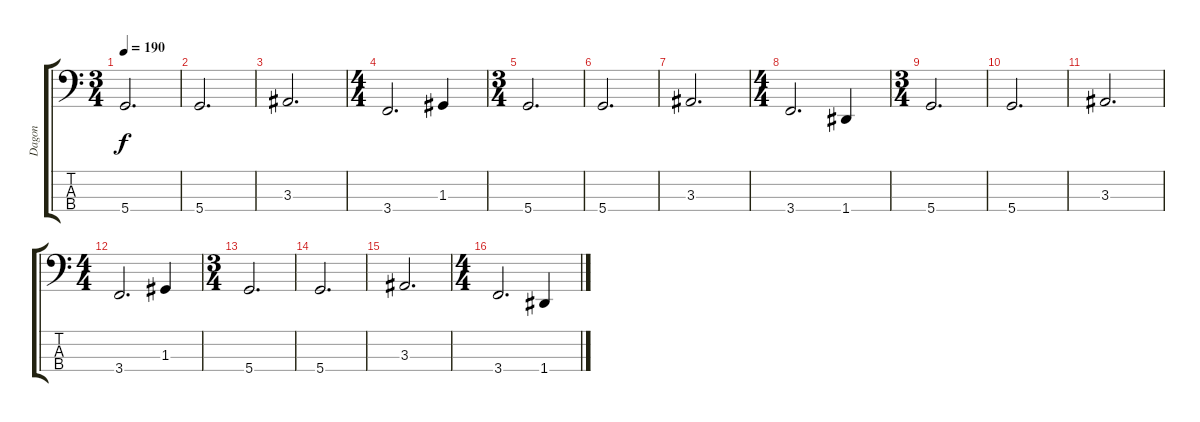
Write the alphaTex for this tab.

\track ("Dagon" "Dagon") {instrument electricbasspick}
\staff {score tabs}
\tuning (F2 C2 G1 D1) {hide}
\ts (3 4)
\tempo 190
\clef f4
\ks c
5.4.2{d dy f} |
5.4.2{d} |
3.3.2{d} |
\ts (4 4)
3.4.2{d} 1.3.4 |
\ts (3 4)
5.4.2{d} |
5.4.2{d} |
3.3.2{d} |
\ts (4 4)
3.4.2{d} 1.4.4 |
\ts (3 4)
5.4.2{d} |
5.4.2{d} |
3.3.2{d} |
\ts (4 4)
3.4.2{d} 1.3.4 |
\ts (3 4)
5.4.2{d} |
5.4.2{d} |
3.3.2{d} |
\ts (4 4)
3.4.2{d} 1.4.4
